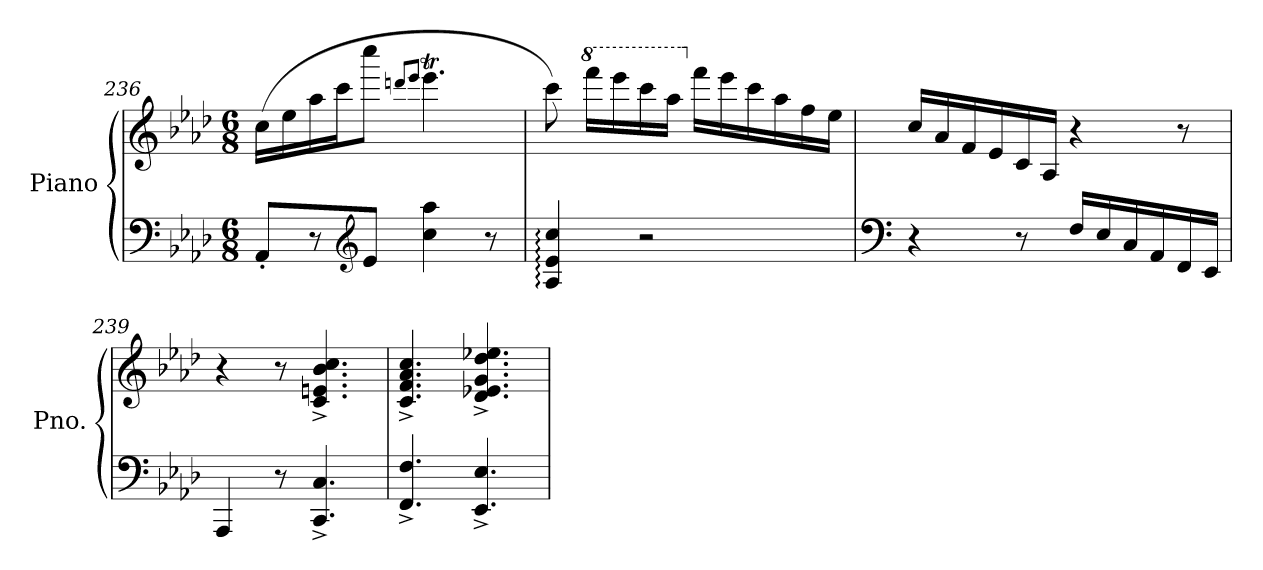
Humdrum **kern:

**kern	**kern
*part1	*part1
*staff2	*staff1
*I"Piano	*
*I'Pno.	*
!!LO:LB:g=z
*clefF4	*clefG2
*k[b-e-a-d-]	*k[b-e-a-d-]
*M6/8	*M6/8
=236	=236
8AA-'/L	(16cc\LL
.	16ee-\
8r	16aa-\
.	16ccc\J
*clefG2	*
8e-/J	8cccc\J
.	8qdddn/L
.	8qeee-/J
4cc\ 4aa-\	4.eee-T\
8r	.
=237	=237
4A-/: 4e-/: 4cc/:	8ccc\)
*	*8va
.	(16ffff\LL
.	16eeee-\
2r	16cccc\
.	16aaa-\JJ
*	*X8va
.	16fff\LL
.	16eee-\
.	16ccc\
.	16aa-\
.	16ff\
.	16ee-\JJ
=238	=238
*clefF4	*
4r	16cc/LL
.	16a-/
.	16f/
.	16e-/
8r	16c/
.	16A-/JJ
16F/LL	4r
16E-/	.
16C/	.
16AA-/	.
16FF/	8r
16EE-/JJ	.
=239	=239
4AAA-/)	4r
8r	8r
4.CC/^ 4.C/^	4.c/^ 4.en/^ 4.b-/^ 4.cc/^
=240	=240
4.FF/^ 4.F/^	4.c/^ 4.f/^ 4.a-/^ 4.cc/^
4.EE-/^ 4.E-/^	4.d-/^ 4.e-X/^ 4.g/^ 4.dd-/^ 4.ee-X/^
=	=
*-	*-
